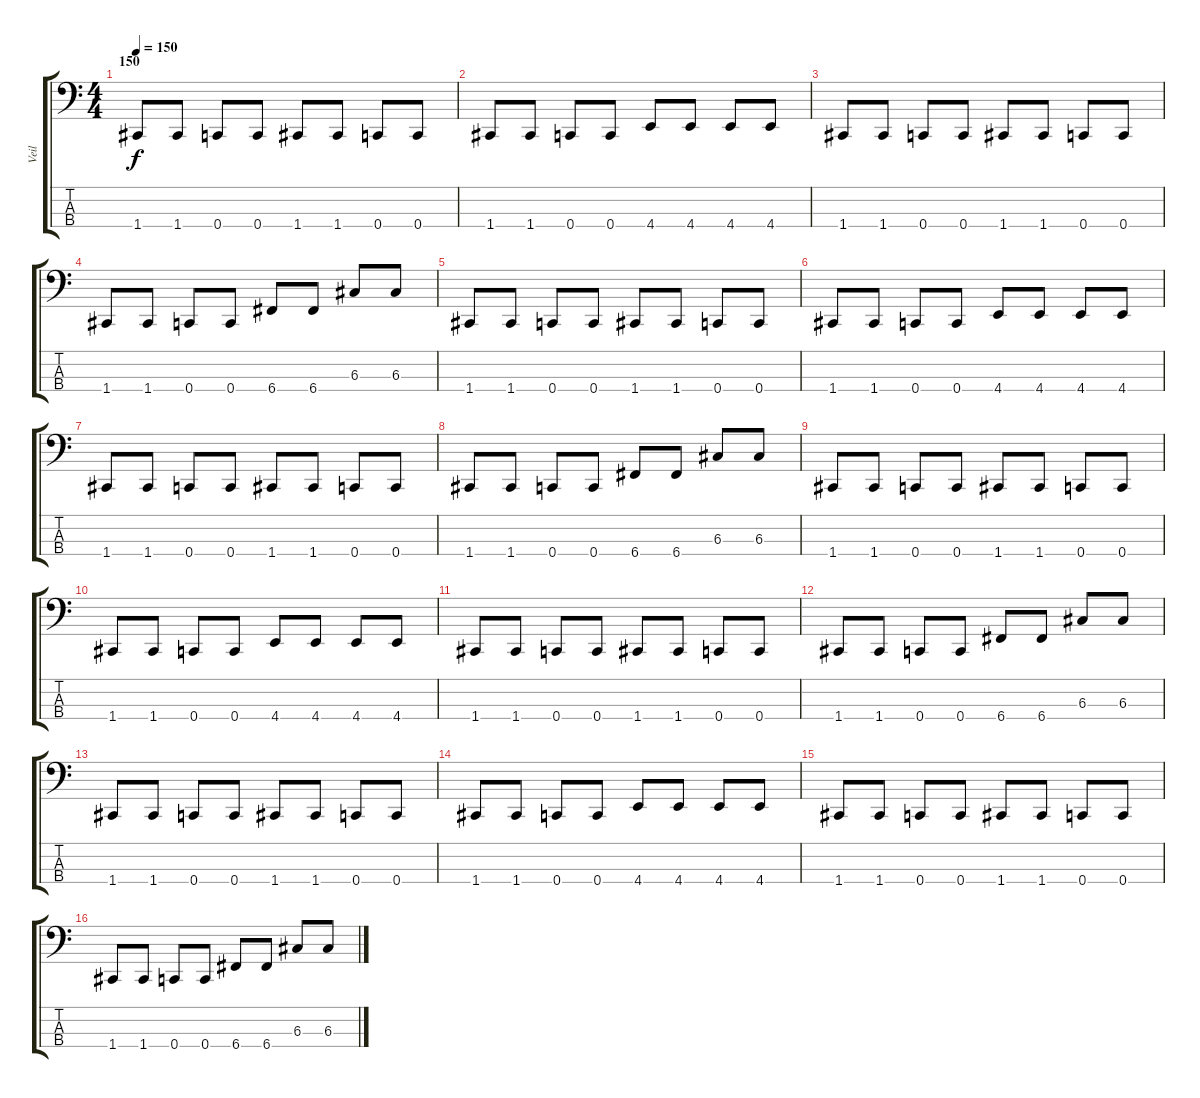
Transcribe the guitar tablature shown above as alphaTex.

\track ("Veil" "Veil") {instrument electricbasspick}
\staff {score tabs}
\tuning (F2 C2 G1 C1) {hide}
\ts (4 4)
\section ("" "150")
\tempo 150
\clef f4
\ks c
1.4.8{dy f} 1.4.8 0.4.8 0.4.8 1.4.8 1.4.8 0.4.8 0.4.8 |
1.4.8 1.4.8 0.4.8 0.4.8 4.4.8 4.4.8 4.4.8 4.4.8 |
1.4.8 1.4.8 0.4.8 0.4.8 1.4.8 1.4.8 0.4.8 0.4.8 |
1.4.8 1.4.8 0.4.8 0.4.8 6.4.8 6.4.8 6.3.8 6.3.8 |
1.4.8 1.4.8 0.4.8 0.4.8 1.4.8 1.4.8 0.4.8 0.4.8 |
1.4.8 1.4.8 0.4.8 0.4.8 4.4.8 4.4.8 4.4.8 4.4.8 |
1.4.8 1.4.8 0.4.8 0.4.8 1.4.8 1.4.8 0.4.8 0.4.8 |
1.4.8 1.4.8 0.4.8 0.4.8 6.4.8 6.4.8 6.3.8 6.3.8 |
1.4.8 1.4.8 0.4.8 0.4.8 1.4.8 1.4.8 0.4.8 0.4.8 |
1.4.8 1.4.8 0.4.8 0.4.8 4.4.8 4.4.8 4.4.8 4.4.8 |
1.4.8 1.4.8 0.4.8 0.4.8 1.4.8 1.4.8 0.4.8 0.4.8 |
1.4.8 1.4.8 0.4.8 0.4.8 6.4.8 6.4.8 6.3.8 6.3.8 |
1.4.8 1.4.8 0.4.8 0.4.8 1.4.8 1.4.8 0.4.8 0.4.8 |
1.4.8 1.4.8 0.4.8 0.4.8 4.4.8 4.4.8 4.4.8 4.4.8 |
1.4.8 1.4.8 0.4.8 0.4.8 1.4.8 1.4.8 0.4.8 0.4.8 |
1.4.8 1.4.8 0.4.8 0.4.8 6.4.8 6.4.8 6.3.8 6.3.8
